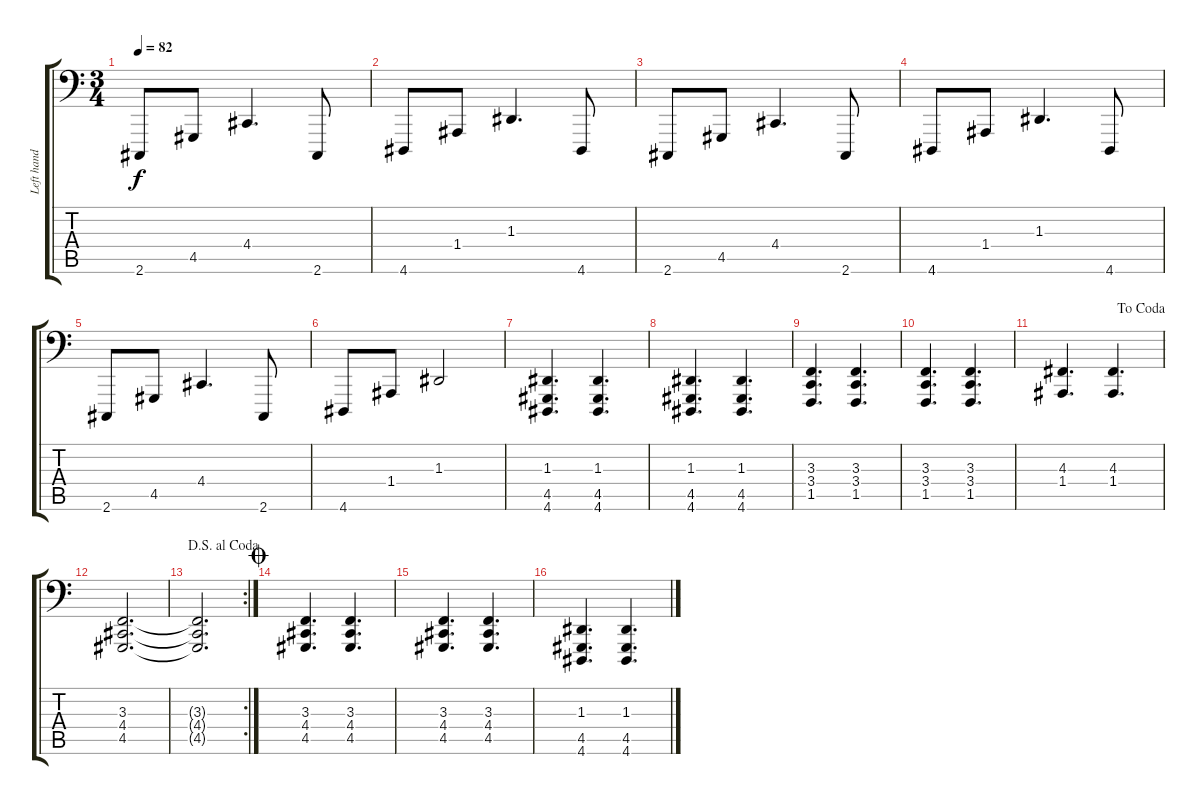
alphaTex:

\track ("Left hand" "Left hand") {instrument acousticgrandpiano}
\staff {score tabs}
\tuning (C3 G2 D2 A1 E1 B0) {hide}
\ts (3 4)
\tempo 82
\clef f4
\ks c
2.6.8{dy f} 4.5.8 4.4.4{d} 2.6.8 |
4.6.8 1.4.8 1.3.4{d} 4.6.8 |
2.6.8 4.5.8 4.4.4{d} 2.6.8 |
4.6.8 1.4.8 1.3.4{d} 4.6.8 |
2.6.8 4.5.8 4.4.4{d} 2.6.8 |
4.6.8 1.4.8 1.3.2 |
(1.3 4.5 4.6).4{d} (1.3 4.5 4.6).4{d} |
(1.3 4.5 4.6).4{d} (1.3 4.5 4.6).4{d} |
(3.3 3.4 1.5).4{d} (3.3 3.4 1.5).4{d} |
(3.3 3.4 1.5).4{d} (3.3 3.4 1.5).4{d} |
\jump dacoda
(4.3 1.4).4{d} (4.3 1.4).4{d} |
(3.3 4.4 4.5).2{d} |
\rc 2
\jump dalsegnoalcoda
(3.3{t} 4.4{t} 4.5{t}).2{d} |
\jump coda
(3.3 4.4 4.5).4{d} (3.3 4.4 4.5).4{d} |
(3.3 4.4 4.5).4{d} (3.3 4.4 4.5).4{d} |
(1.3 4.5 4.6).4{d} (1.3 4.5 4.6).4{d}
